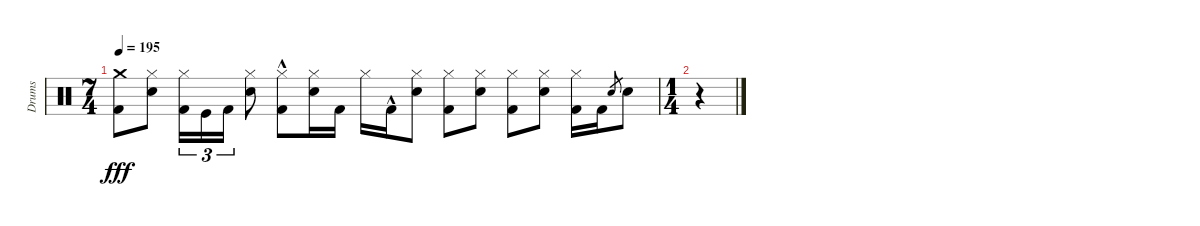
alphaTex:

\track ("Drums" "Drums") {instrument percussion}
\staff {score}
\articulation defaults
\ts (7 4)
\tempo 195
\clef neutral
\ks c
("Crash medium (hit)" "Kick (hit) 2").8{dy fff} ("Snare (hit) 2" "Hi-Hat (closed)").8 ("Hi-Hat (closed)" "Kick (hit) 2").16{tu (3 2)} "Kick (hit)".16{tu (3 2)} "Kick (hit) 2".16{tu (3 2)} ("Snare (hit) 2" "Hi-Hat (closed)").8 ("Hi-Hat (closed)" "Kick (hit) 2"{hac}).8 ("Snare (hit) 2" "Hi-Hat (closed)").16 "Kick (hit) 2".16 "Hi-Hat (closed)".16 "Kick (hit) 2"{hac}.16 ("Snare (hit) 2" "Hi-Hat (closed)").8 ("Hi-Hat (closed)" "Kick (hit) 2").8 ("Snare (hit) 2" "Hi-Hat (closed)").8 ("Hi-Hat (closed)" "Kick (hit) 2").8 ("Snare (hit) 2" "Hi-Hat (closed)").8 ("Hi-Hat (closed)" "Kick (hit) 2").16 "Kick (hit) 2".16 "Snare (hit) 2".8{gr} "Snare (hit) 2".8 |
\ts (1 4)
r.4
